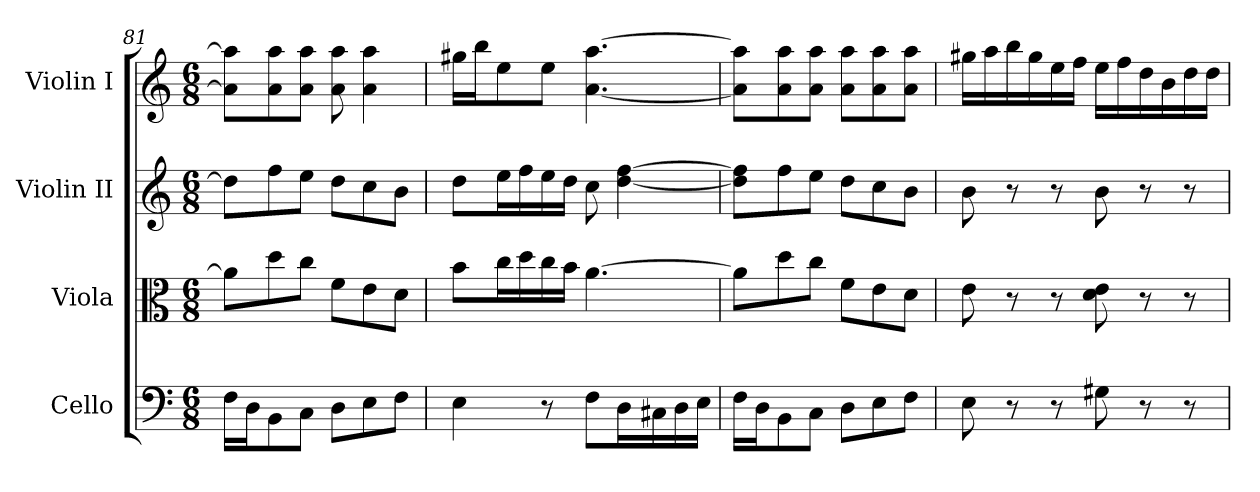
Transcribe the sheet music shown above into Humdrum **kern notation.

**kern	**kern	**kern	**kern
*part4	*part3	*part2	*part1
*staff4	*staff3	*staff2	*staff1
*I"Cello	*I"Viola	*I"Violin II	*I"Violin I
*	*I'Vla	*I'Vln	*I'Vln
*clefF4	*clefC3	*clefG2	*clefG2
*k[]	*k[]	*k[]	*k[]
*M6/8	*M6/8	*M6/8	*M6/8
=81	=81	=81	=81
16F\LL	8a\L]	8dd\L]	8a\] 8aa\]L
16D\J	.	.	.
8BB\	8dd\	8ff\	8a\ 8aa\
8C\J	8cc\J	8ee\J	8a\ 8aa\J
8D\L	8f\L	8dd\L	8a\ 8aa\
8E\	8e\	8cc\	4a\ 4aa\
8F\J	8d\J	8b\J	.
=82	=82	=82	=82
4E\	8b\L	8dd\L	16gg#X\LL
.	.	.	16bb\J
.	16cc\L	16ee\L	8ee\
.	16dd\	16ff\	.
8r	16cc\	16ee\	8ee\J
.	16b\JJ	16dd\JJ	.
8F\L	[4.a\	8cc\	[4.a\ [4.aa\
16D\L	.	[4dd\ [4ff\	.
16C#X\	.	.	.
16D\	.	.	.
16E\JJ	.	.	.
=83	=83	=83	=83
16F\LL	8a\L]	8dd\] 8ff\]L	8a\] 8aa\]L
16D\J	.	.	.
8BB\	8dd\	8ff\	8a\ 8aa\
8C\J	8cc\J	8ee\J	8a\ 8aa\J
8D\L	8f\L	8dd\L	8a\ 8aa\L
8E\	8e\	8cc\	8a\ 8aa\
8F\J	8d\J	8b\J	8a\ 8aa\J
=84	=84	=84	=84
8E\	8e\	8b\	16gg#X\LL
.	.	.	16aa\
8r	8r	8r	16bb\
.	.	.	16gg#\
8r	8r	8r	16ee\
.	.	.	16ff\JJ
8G#X\	8d\ 8e\	8b\	16ee\LL
.	.	.	16ff\
8r	8r	8r	16dd\
.	.	.	16b\
8r	8r	8r	16dd\
.	.	.	16dd\JJ
=	=	=	=
*-	*-	*-	*-
